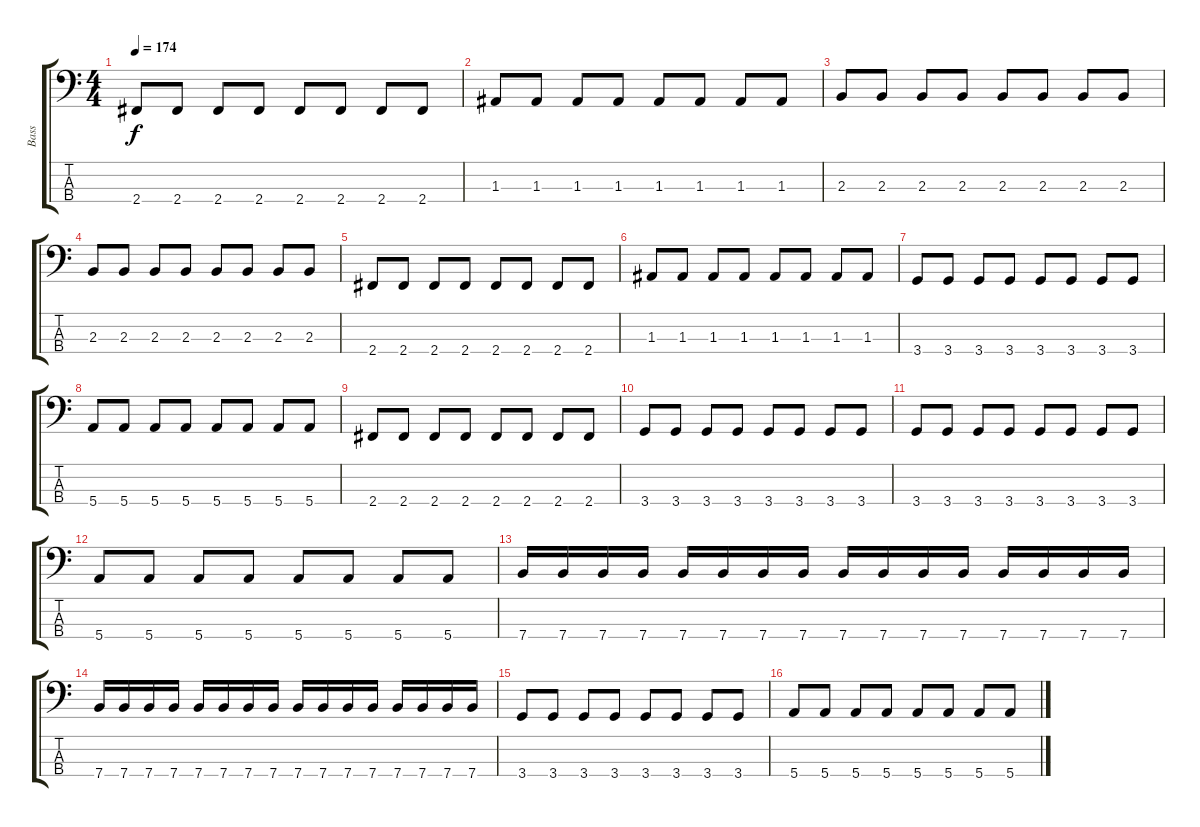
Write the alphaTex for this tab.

\track ("Bass" "Bass") {instrument electricbasspick}
\staff {score tabs}
\tuning (G2 D2 A1 E1) {hide}
\ts (4 4)
\tempo 174
\clef f4
\ks c
2.4.8{dy f} 2.4.8 2.4.8 2.4.8 2.4.8 2.4.8 2.4.8 2.4.8 |
1.3.8 1.3.8 1.3.8 1.3.8 1.3.8 1.3.8 1.3.8 1.3.8 |
2.3.8 2.3.8 2.3.8 2.3.8 2.3.8 2.3.8 2.3.8 2.3.8 |
2.3.8 2.3.8 2.3.8 2.3.8 2.3.8 2.3.8 2.3.8 2.3.8 |
2.4.8 2.4.8 2.4.8 2.4.8 2.4.8 2.4.8 2.4.8 2.4.8 |
1.3.8 1.3.8 1.3.8 1.3.8 1.3.8 1.3.8 1.3.8 1.3.8 |
3.4.8 3.4.8 3.4.8 3.4.8 3.4.8 3.4.8 3.4.8 3.4.8 |
5.4.8 5.4.8 5.4.8 5.4.8 5.4.8 5.4.8 5.4.8 5.4.8 |
2.4.8 2.4.8 2.4.8 2.4.8 2.4.8 2.4.8 2.4.8 2.4.8 |
3.4.8 3.4.8 3.4.8 3.4.8 3.4.8 3.4.8 3.4.8 3.4.8 |
3.4.8 3.4.8 3.4.8 3.4.8 3.4.8 3.4.8 3.4.8 3.4.8 |
5.4.8 5.4.8 5.4.8 5.4.8 5.4.8 5.4.8 5.4.8 5.4.8 |
7.4.16 7.4.16 7.4.16 7.4.16 7.4.16 7.4.16 7.4.16 7.4.16 7.4.16 7.4.16 7.4.16 7.4.16 7.4.16 7.4.16 7.4.16 7.4.16 |
7.4.16 7.4.16 7.4.16 7.4.16 7.4.16 7.4.16 7.4.16 7.4.16 7.4.16 7.4.16 7.4.16 7.4.16 7.4.16 7.4.16 7.4.16 7.4.16 |
3.4.8 3.4.8 3.4.8 3.4.8 3.4.8 3.4.8 3.4.8 3.4.8 |
5.4.8 5.4.8 5.4.8 5.4.8 5.4.8 5.4.8 5.4.8 5.4.8
